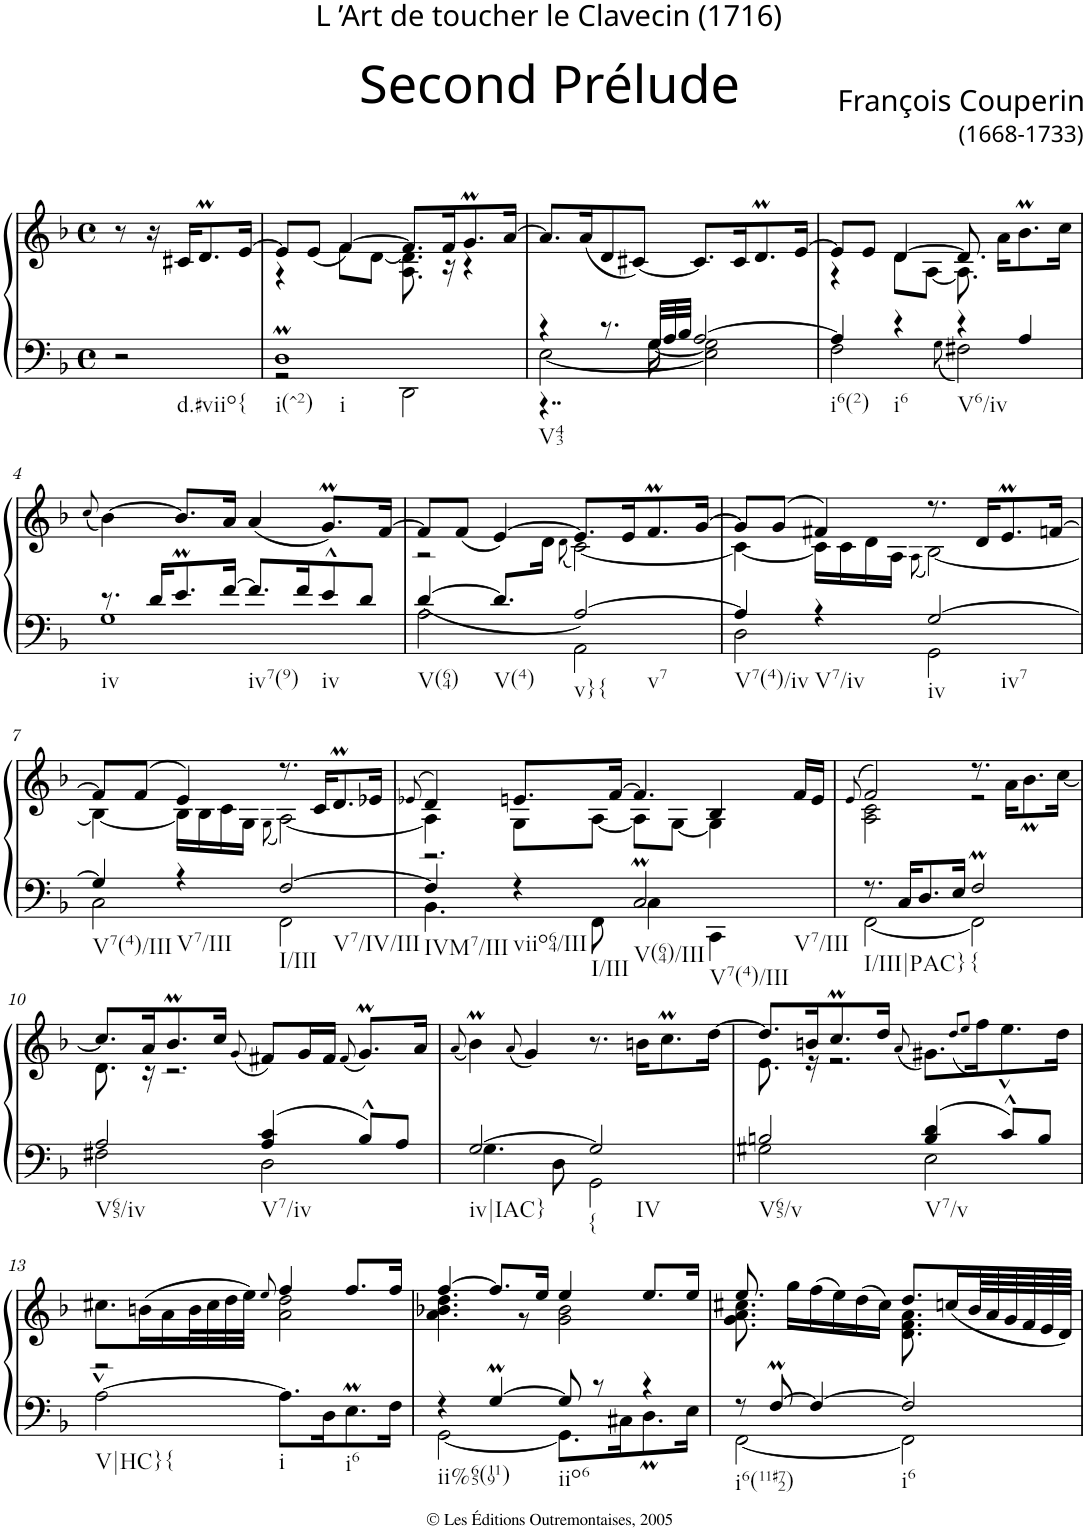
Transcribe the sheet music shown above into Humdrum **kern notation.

**kern	**kern
*part1	*part1
*staff2	*staff1
*I"Clavecin	*
*clefF4	*clefG2
*k[b-]	*k[b-]
*d:	*d:
*M4/4	*M4/4
*met(c)	*met(c)
=	=
!LO:TX:b:t=d.#viio{	!
2r	8r
.	16r
.	16c#X/KL
.	8.dM/
.	[16e/Jk
=1	=1
*^	*^
!LO:TX:b:t=i(^2)	!	!	!
!LO:TX:b:t=i	!	!	!
1DM	2r	8e/L]	4r
.	.	(<8e/J	.
.	.	[4f/)	8f\L
.	.	.	[8d\J
.	2DD\	8.f/L]	8.A\ 8.d\]
.	.	16f/K	16r
.	.	8.gM/	4r
.	.	[16a/Jk	.
*	*	*v	*v
=2	=2	=2
*	*^	*
!LO:TX:b:t=V43	!	!	!
4r	[2E\	4..r	8.a/L]
.	.	.	(<16a/K
8.r	.	.	8d/
.	.	.	[8c#X/J)
*Xtuplet	*	*	*
48G/LLL	.	[16G\	.
48A/	.	.	.
48B-/JJJ	.	.	.
[2A/	2E\]	2G\]	8.c#/L]
.	.	.	16c#/K
.	.	.	8.dM/
.	.	.	[16e/Jk
*	*v	*v	*
=3	=3	=3
*	*	*^
!LO:TX:b:t=i6(2)	!	!	!
4A/]	2F\	8e/L]	4r
.	.	8e/J	.
!LO:TX:b:t=i6	!	!	!
4r	.	[4d/	8d\L
.	.	.	[8A\J
.	8qG\	.	.
!LO:TX:b:t=V6/iv	!	!	!
4r	2F#X\	8.d/]	8.A\]
.	.	16a\KL	4ryy
4A/	.	8.b-M\	.
.	.	16cc\Jk	16ryy
*	*	*v	*v
!!LO:LB:g=z
=4	=4	=4
.	.	(<8qcc/
!LO:TX:b:t=iv	!	!
8.r	1G	[4b-\)
16d/KL	.	.
8.em/	.	8.b-/L]
[16f/Jk	.	16a/Jk
!LO:TX:b:t=iv7(9)	!	!
8.f/L]	.	(<4a/
16f/K	.	.
!LO:TX:b:t=iv	!	!
8e^^/	.	8.gM/L)
8d/J	.	.
.	.	[16f/Jk
=5	=5	=5
*	*	*^
*	*	*	*^
!LO:TX:b:t=V(64)	!	!	!	!
[4d/	2A\	8f/L]	2r	4..ryy
.	.	(<8f/J	.	.
!LO:TX:b:t=V(4)	!	!	!	!
8.d/L]	.	[4e/)	.	.
16ryy	.	.	.	16d\Jk
.	.	.	(<8qd\	.
!LO:TX:b:t=v}{	!	!	!	!
!LO:TX:b:t=v7	!	!	!	!
[2A/	2AA\	8.e/L]	[2c\)	2ryy
.	.	16e/K	.	.
.	.	8.fM/	.	.
.	.	[16g/Jk	.	.
*	*	*	*v	*v
=6	=6	=6	=6
!LO:TX:b:t=V7(4)/iv	!	!	!
4A/]	2D\	8g/L]	4c\_
.	.	(>8g/J	.
!LO:TX:b:t=V7/iv	!	!	!
4r	.	4f#X/)	16c\LL]
.	.	.	16c\
.	.	.	16d\
.	.	.	16A\JJ
.	.	.	(<8qA\
!LO:TX:b:t=iv	!	!	!
!LO:TX:b:t=iv7	!	!	!
[2G/	2GG\	8.r	[2B-\)
.	.	16d/KL	.
.	.	8.em/	.
.	.	[16fn/Jk	.
!!LO:LB:g=z	!!
=7	=7	=7	=7
!LO:TX:b:t=V7(4)/III	!	!	!
4G/]	2C\	8f/L]	4B-\_
.	.	(>8f/J	.
!LO:TX:b:t=V7/III	!	!	!
4r	.	4e/)	16B-\LL]
.	.	.	16B-\
.	.	.	16c\
.	.	.	16G\JJ
.	.	.	(<8qG\
!LO:TX:b:t=I/III	!	!	!
!LO:TX:b:t=V7/IV/III	!	!	!
[2F/	2FF\	8.r	[2A\)
.	.	16c/KL	.
.	.	8.dM/	.
.	.	16e-X/Jk	.
*	*	*v	*v
=8	=8	=8
.	.	(>8qe-X/
*	*	*^
*	*	*	*^
!LO:TX:b:t=IVM7/III	!	!	!	!
4F/]	4.BB-\	4d/)	4A\]	2.r
!LO:TX:b:t=viio64/III	!	!	!	!
!LO:TX:b:t=I/III	!	!	!	!
4r	.	8.en/L	8G\L	.
.	8FF\	.	[8A\J	.
.	.	[16f/Jk	.	.
!LO:TX:b:t=V(64)/III	!	!	!	!
!LO:TX:b:t=V7(4)/III	!	!	!	!
!LO:TX:b:t=V7/III	!	!	!	!
2CM/	4C\	4.f/]	8A\L]	.
.	.	.	[8G\J	.
.	4CC\	.	4G\]	4B-/
.	.	16f/LL	.	.
.	.	16e/JJ	.	.
*	*	*v	*v	*v
=9	=9	=9
.	.	(>8qe/
*	*	*^
!LO:TX:b:t=I/III|PAC}	!	!	!
8.r	[2FF\	2f/)	2A\ 2c\
16C/KL	.	.	.
8.D/	.	.	.
16E/Jk	.	.	.
!LO:TX:b:t={	!	!	!
2FM/	2FF\]	8.r	2r
.	.	16a\KL	.
.	.	8.b-M\	.
.	.	[16cc\Jk	.
!!LO:LB:g=z	!!
=10	=10	=10	=10
!LO:TX:b:t=V65/iv	!	!	!
2A/	2F#X\	8.cc/L]	8.d\
.	.	16a/K	16r
.	.	8.b-M/	2.r
.	.	16cc/Jk	.
.	.	(<8qg/	.
!LO:TX:b:t=V7/iv	!	!	!
4A/ 4c/	2D\	8f#X/L)	.
.	.	16g/L	.
.	.	16f#/JJ	.
.	.	(<8qf#/	.
8B-^^/L	.	8.gM/L)	.
8A/J	.	.	.
.	.	16a/Jk	.
*	*	*v	*v
=11	=11	=11
.	.	(<8qa/
!LO:TX:b:t=iv|IAC}	!	!
[2G/	4.G\	4b-M\)
.	.	(<8qa/
.	.	4g/)
.	8D\	.
!LO:TX:b:t={	!	!
!LO:TX:b:t=IV	!	!
2G/]	2GG\	8.r
.	.	16bn\KL
.	.	8.ccM\
.	.	[16dd\Jk
=12	=12	=12
*	*	*^
!LO:TX:b:t=V65/v	!	!	!
2Bn/	2G#X\	8.dd/L]	8.e\
.	.	16bn/K	16r
.	.	8.ccM/	2.r
.	.	16dd/Jk	.
.	.	(<8qa/	.
!LO:TX:b:t=V7/v	!	!	!
4B/ 4d/	2E\	8.g#X\L)	.
.	.	(<8qdd/L	.
.	.	8qee/J	.
.	.	16ff\K)	.
8c^^/L	.	8.ee^^\	.
8B/J	.	.	.
.	.	16dd\Jk	.
*v	*v	*	*
!!LO:LB:g=z	!!
=13	=13	=13
!LO:TX:b:t=V|HC}{	!	!
[2A\	8.cc#X^^\L	2r
.	(>16bn\L	.
*	*Xtuplet	*
.	12a\	.
.	24b\L	.
.	24cc#\	.
.	24dd\	.
.	24ee\JJJ)	.
.	8qee/	.
!LO:TX:b:t=i	!	!
8.A\L]	4ff/	2a\ 2dd\
16D\K	.	.
!LO:TX:b:t=i6	!	!
8.Em\	8.ff/L	.
16F\Jk	16ff/Jk	.
=14	=14	=14
*^	*	*
!LO:TX:b:t=ii%65(119)	!	!	!
4r	[2GG\	[4ff/	4.a\ 4.b-X\ 4.dd\
[4GM/	.	8.ff/L]	.
.	.	.	8r
.	.	16ee/Jk	.
!LO:TX:b:t=iio6	!	!	!
8G/]	8.GG\L]	4ee/	2g\ 2b-\
8r	.	.	.
.	16C#X\K	.	.
4r	8.DM\	8.ee/L	.
.	16E\Jk	16ee/Jk	.
=15	=15	=15	=15
!LO:TX:b:t=i6(11#72)	!	!	!
8r	[2FF\	8.ee/	8.g\ 8.a\ 8.cc#X\
[8FM/	.	.	.
.	.	16gg\LL	16ryy
*	*	*v	*v
4F/_	.	(>16ff\
.	.	16ee\)
.	.	(>16dd\
.	.	16cc#\JJ)
*	*	*^
!LO:TX:b:t=i6	!	!	!
2F/]	2FF\]	8.dd/L	8.d\ 8.f\ 8.a\
.	.	(<16ccn/L	4ryy
.	.	24b-/LL	.
.	.	24a/	.
.	.	24g/	.
.	.	24f/	.
.	.	24e/	.
.	.	.	16ryy
.	.	24d/JJJJ)	.
*v	*v	*	*
*	*v	*v
=	=
*-	*-
